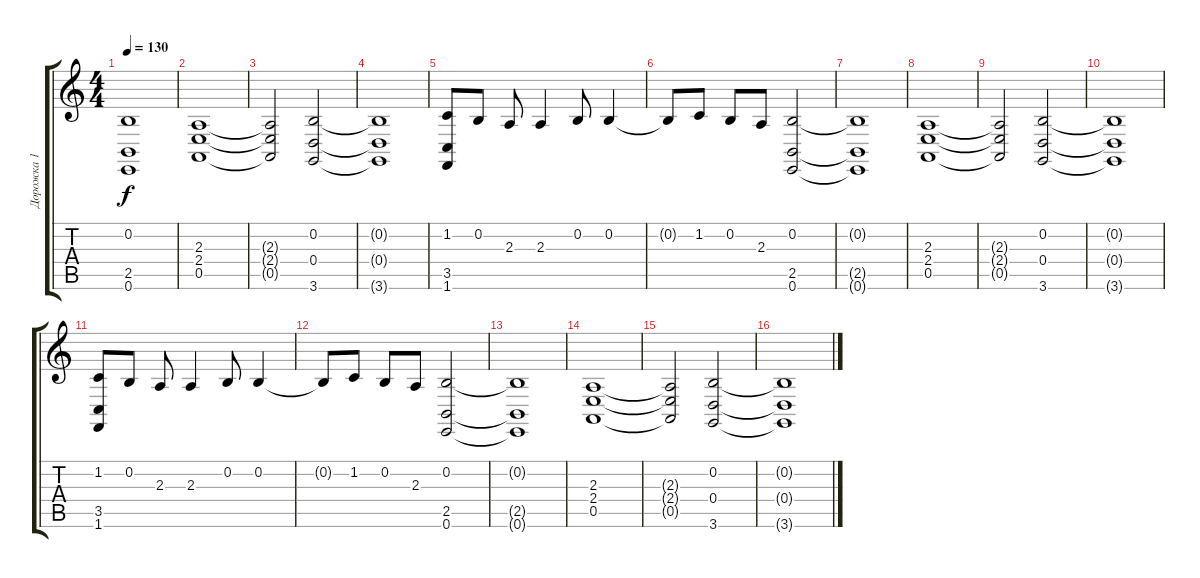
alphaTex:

\track ("Дорожка 1" "Дорожка 1") {instrument churchorgan}
\staff {score tabs}
\tuning (E4 B3 G3 D3 A2 E2) {hide}
\ts (4 4)
\tempo 130
\clef g2
\ks c
(0.2{t} 2.5{t} 0.6{t}).1{dy f} |
(2.3 2.4 0.5).1 |
(2.3{t} 2.4{t} 0.5{t}).2 (0.2 0.4 3.6).2 |
(0.2{t} 0.4{t} 3.6{t}).1 |
(1.2 3.5 1.6).8 0.2.8 2.3.8 2.3.4 0.2.8 0.2.4 |
0.2{t}.8 1.2.8 0.2.8 2.3.8 (0.2 2.5 0.6).2 |
(0.2{t} 2.5{t} 0.6{t}).1 |
(2.3 2.4 0.5).1 |
(2.3{t} 2.4{t} 0.5{t}).2 (0.2 0.4 3.6).2 |
(0.2{t} 0.4{t} 3.6{t}).1 |
(1.2 3.5 1.6).8 0.2.8 2.3.8 2.3.4 0.2.8 0.2.4 |
0.2{t}.8 1.2.8 0.2.8 2.3.8 (0.2 2.5 0.6).2 |
(0.2{t} 2.5{t} 0.6{t}).1 |
(2.3 2.4 0.5).1 |
(2.3{t} 2.4{t} 0.5{t}).2 (0.2 0.4 3.6).2 |
(0.2{t} 0.4{t} 3.6{t}).1
